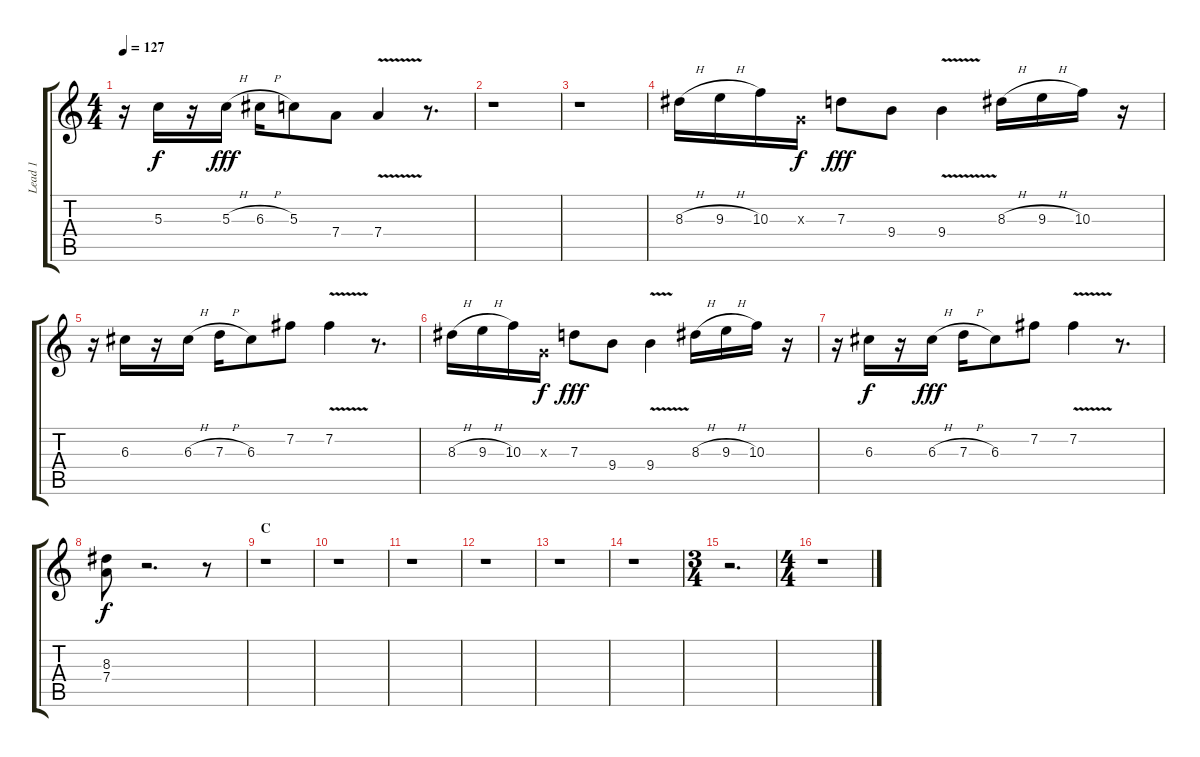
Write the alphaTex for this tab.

\track ("Lead 1" "Lead 1") {instrument distortionguitar}
\staff {score tabs}
\tuning (E4 B3 G3 D3 A2 E2) {hide}
\ts (4 4)
\tempo 127
\clef g2
\ks c
r.16{dy fff} 5.3.16{dy f} r.16 5.3{h}.16{dy fff} 6.3{h}.16 5.3.8 7.4.8 7.4{v}.4 r.8{d} |
r.1 |
r.1 |
8.3{h}.16 9.3{h}.16 10.3.16 0.3{x}.16{dy f} 7.3.8{dy fff} 9.4.8 9.4{v}.4 8.3{h}.16 9.3{h}.16 10.3.16 r.16 |
r.16 6.3.16 r.16 6.3{h}.16 7.3{h}.16 6.3.8 7.2.8 7.2{v}.4 r.8{d} |
8.3{h}.16 9.3{h}.16 10.3.16 0.3{x}.16{dy f} 7.3.8{dy fff} 9.4.8 9.4{v}.4 8.3{h}.16 9.3{h}.16 10.3.16 r.16 |
r.16 6.3.16{dy f} r.16 6.3{h}.16{dy fff} 7.3{h}.16 6.3.8 7.2.8 7.2{v}.4 r.8{d} |
(8.3 7.4).8{dy f} r.2{d} r.8 |
\section ("" "C")
r.1 |
r.1 |
r.1 |
r.1 |
r.1 |
r.1 |
\ts (3 4)
r.2{d} |
\ts (4 4)
r.1
